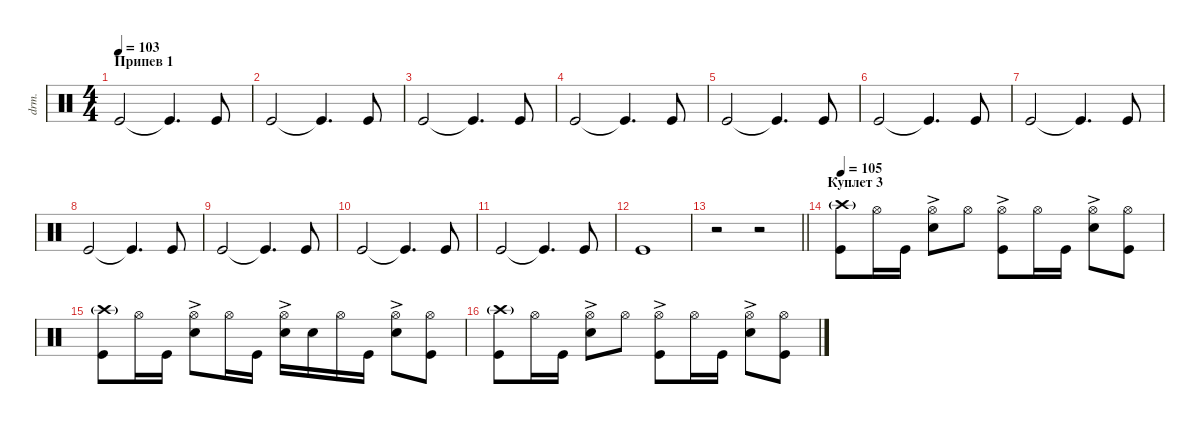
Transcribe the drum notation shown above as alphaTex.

\defaultSystemsLayout 4
\hideDynamics
\bracketExtendMode nobrackets
\track ("Ударные" "drm.") {instrument percussion}
\staff {score}
\articulation defaults
\ts (4 4)
\section ("" "Припев 1")
\tempo 103
\clef neutral
\ks c "Kick (hit)".2{dy f} "Kick (hit)"{t}.4{d} "Kick (hit)".8
|
"Kick (hit)".2 "Kick (hit)"{t}.4{d} "Kick (hit)".8 |
"Kick (hit)".2 "Kick (hit)"{t}.4{d} "Kick (hit)".8 |
"Kick (hit)".2 "Kick (hit)"{t}.4{d} "Kick (hit)".8 |
"Kick (hit)".2 "Kick (hit)"{t}.4{d} "Kick (hit)".8 |
"Kick (hit)".2 "Kick (hit)"{t}.4{d} "Kick (hit)".8 |
"Kick (hit)".2 "Kick (hit)"{t}.4{d} "Kick (hit)".8 |
"Kick (hit)".2 "Kick (hit)"{t}.4{d} "Kick (hit)".8 |
"Kick (hit)".2 "Kick (hit)"{t}.4{d} "Kick (hit)".8 |
"Kick (hit)".2 "Kick (hit)"{t}.4{d} "Kick (hit)".8 |
"Kick (hit)".2 "Kick (hit)"{t}.4{d} "Kick (hit)".8 |
"Kick (hit)".1 |
\barLineRight lightlight
r.2 r.2 |
\section ("" "Куплет 3")
\tempo 105
("Crash high (hit)"{g} "Kick (hit)").8 "Hi-Hat (open)".16 "Kick (hit)".16 ("Hi-Hat (open)"{ac} "Snare (hit) 2").8 "Hi-Hat (open)".8 ("Hi-Hat (open)"{ac} "Kick (hit)").8 "Hi-Hat (open)".16 "Kick (hit)".16 ("Hi-Hat (open)"{ac} "Snare (hit) 2").8 ("Hi-Hat (open)" "Kick (hit)").8 |
("Crash high (hit)"{g} "Kick (hit)").8 "Hi-Hat (open)".16 "Kick (hit)".16 ("Hi-Hat (open)"{ac} "Snare (hit) 2").8 "Hi-Hat (open)".16 "Kick (hit)".16 ("Hi-Hat (open)"{ac} "Snare (hit) 2").16 "Snare (hit) 2".16 "Hi-Hat (open)".16 "Kick (hit)".16 ("Hi-Hat (open)"{ac} "Snare (hit) 2").8 ("Hi-Hat (open)" "Kick (hit)").8 |
("Crash high (hit)"{g} "Kick (hit)").8 "Hi-Hat (open)".16 "Kick (hit)".16 ("Hi-Hat (open)"{ac} "Snare (hit) 2").8 "Hi-Hat (open)".8 ("Hi-Hat (open)"{ac} "Kick (hit)").8 "Hi-Hat (open)".16 "Kick (hit)".16 ("Hi-Hat (open)"{ac} "Snare (hit) 2").8 ("Hi-Hat (open)" "Kick (hit)").8
